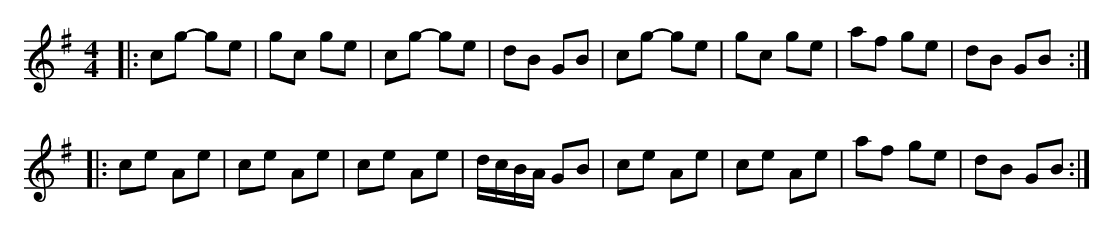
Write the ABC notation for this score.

X:1
M:4/4
K:G
|:cg- ge|gc ge|cg- ge|dB GB|cg- ge|gc ge|af ge|dB GB:|
|:ce Ae|ce Ae|ce Ae|d/c/B/A/ GB|ce Ae|ce Ae|af ge|dB GB:|
